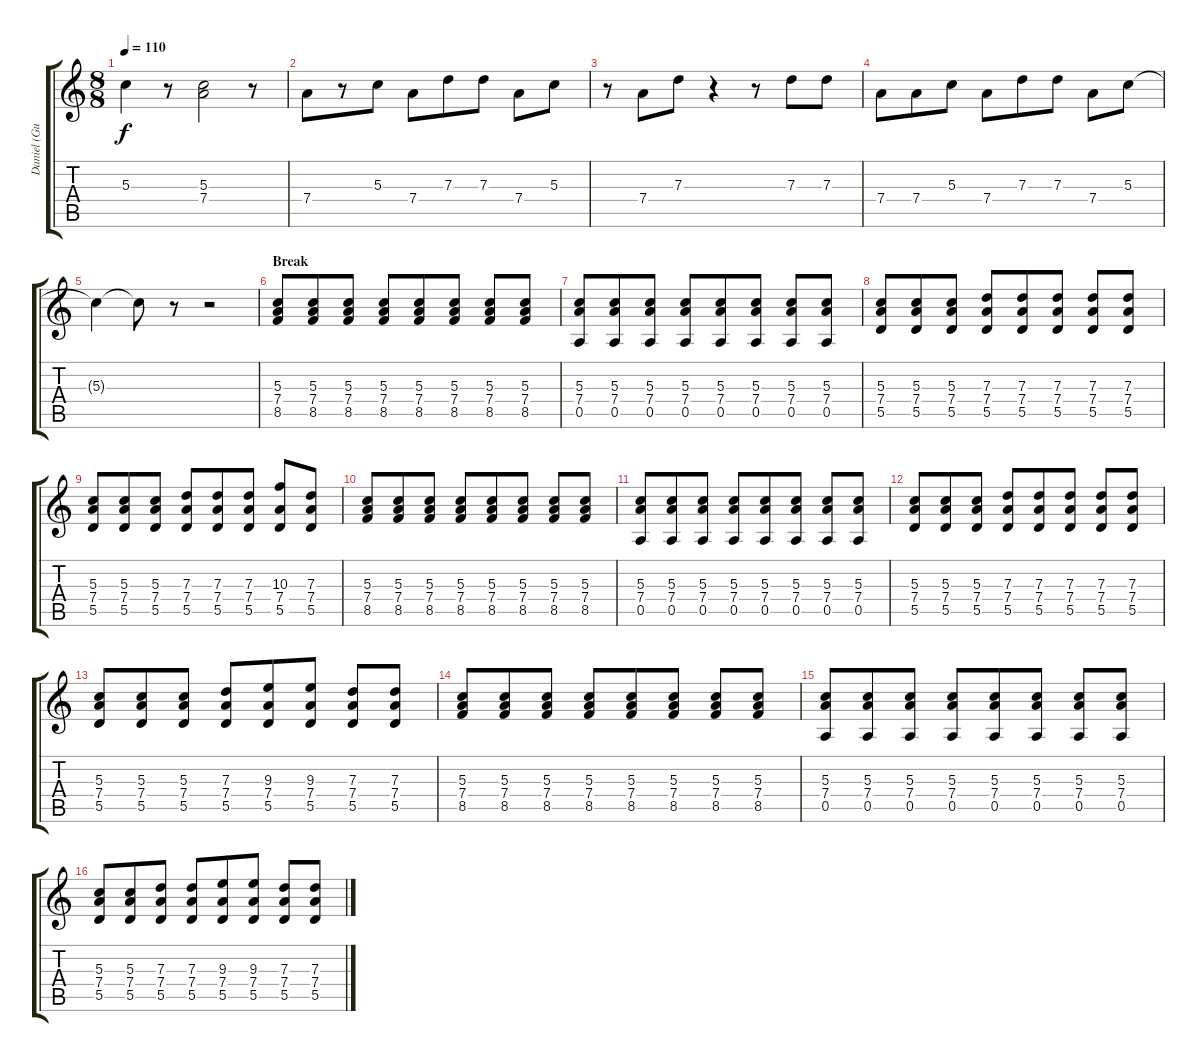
\track ("Daniel (Guitar 2)" "Daniel (Gu") {instrument overdrivenguitar}
\staff {score tabs}
\tuning (E4 B3 G3 D3 A2 E2) {hide}
\ts (8 8)
\tempo 110
\clef g2
\ks c
5.3{t}.4{dy f} r.8 (5.3 7.4).2 r.8 |
7.4.8 r.8 5.3.8 7.4.8 7.3.8 7.3.8 7.4.8 5.3.8 |
r.8 7.4.8 7.3.8 r.4 r.8 7.3.8 7.3.8 |
7.4.8 7.4.8 5.3.8 7.4.8 7.3.8 7.3.8 7.4.8 5.3.8 |
5.3{t}.4 5.3{t}.8 r.8 r.2 |
\section ("" "Break")
(5.3 7.4 8.5).8 (5.3 7.4 8.5).8 (5.3 7.4 8.5).8 (5.3 7.4 8.5).8 (5.3 7.4 8.5).8 (5.3 7.4 8.5).8 (5.3 7.4 8.5).8 (5.3 7.4 8.5).8 |
(5.3 7.4 0.5).8 (5.3 7.4 0.5).8 (5.3 7.4 0.5).8 (5.3 7.4 0.5).8 (5.3 7.4 0.5).8 (5.3 7.4 0.5).8 (5.3 7.4 0.5).8 (5.3 7.4 0.5).8 |
(5.3 7.4 5.5).8 (5.3 7.4 5.5).8 (5.3 7.4 5.5).8 (7.3 7.4 5.5).8 (7.3 7.4 5.5).8 (7.3 7.4 5.5).8 (7.3 7.4 5.5).8 (7.3 7.4 5.5).8 |
(5.3 7.4 5.5).8 (5.3 7.4 5.5).8 (5.3 7.4 5.5).8 (7.3 7.4 5.5).8 (7.3 7.4 5.5).8 (7.3 7.4 5.5).8 (10.3 7.4 5.5).8 (7.3 7.4 5.5).8 |
(5.3 7.4 8.5).8 (5.3 7.4 8.5).8 (5.3 7.4 8.5).8 (5.3 7.4 8.5).8 (5.3 7.4 8.5).8 (5.3 7.4 8.5).8 (5.3 7.4 8.5).8 (5.3 7.4 8.5).8 |
(5.3 7.4 0.5).8 (5.3 7.4 0.5).8 (5.3 7.4 0.5).8 (5.3 7.4 0.5).8 (5.3 7.4 0.5).8 (5.3 7.4 0.5).8 (5.3 7.4 0.5).8 (5.3 7.4 0.5).8 |
(5.3 7.4 5.5).8 (5.3 7.4 5.5).8 (5.3 7.4 5.5).8 (7.3 7.4 5.5).8 (7.3 7.4 5.5).8 (7.3 7.4 5.5).8 (7.3 7.4 5.5).8 (7.3 7.4 5.5).8 |
(5.3 7.4 5.5).8 (5.3 7.4 5.5).8 (5.3 7.4 5.5).8 (7.3 7.4 5.5).8 (9.3 7.4 5.5).8 (9.3 7.4 5.5).8 (7.3 7.4 5.5).8 (7.3 7.4 5.5).8 |
(5.3 7.4 8.5).8 (5.3 7.4 8.5).8 (5.3 7.4 8.5).8 (5.3 7.4 8.5).8 (5.3 7.4 8.5).8 (5.3 7.4 8.5).8 (5.3 7.4 8.5).8 (5.3 7.4 8.5).8 |
(5.3 7.4 0.5).8 (5.3 7.4 0.5).8 (5.3 7.4 0.5).8 (5.3 7.4 0.5).8 (5.3 7.4 0.5).8 (5.3 7.4 0.5).8 (5.3 7.4 0.5).8 (5.3 7.4 0.5).8 |
(5.3 7.4 5.5).8 (5.3 7.4 5.5).8 (7.3 7.4 5.5).8 (7.3 7.4 5.5).8 (9.3 7.4 5.5).8 (9.3 7.4 5.5).8 (7.3 7.4 5.5).8 (7.3 7.4 5.5).8
